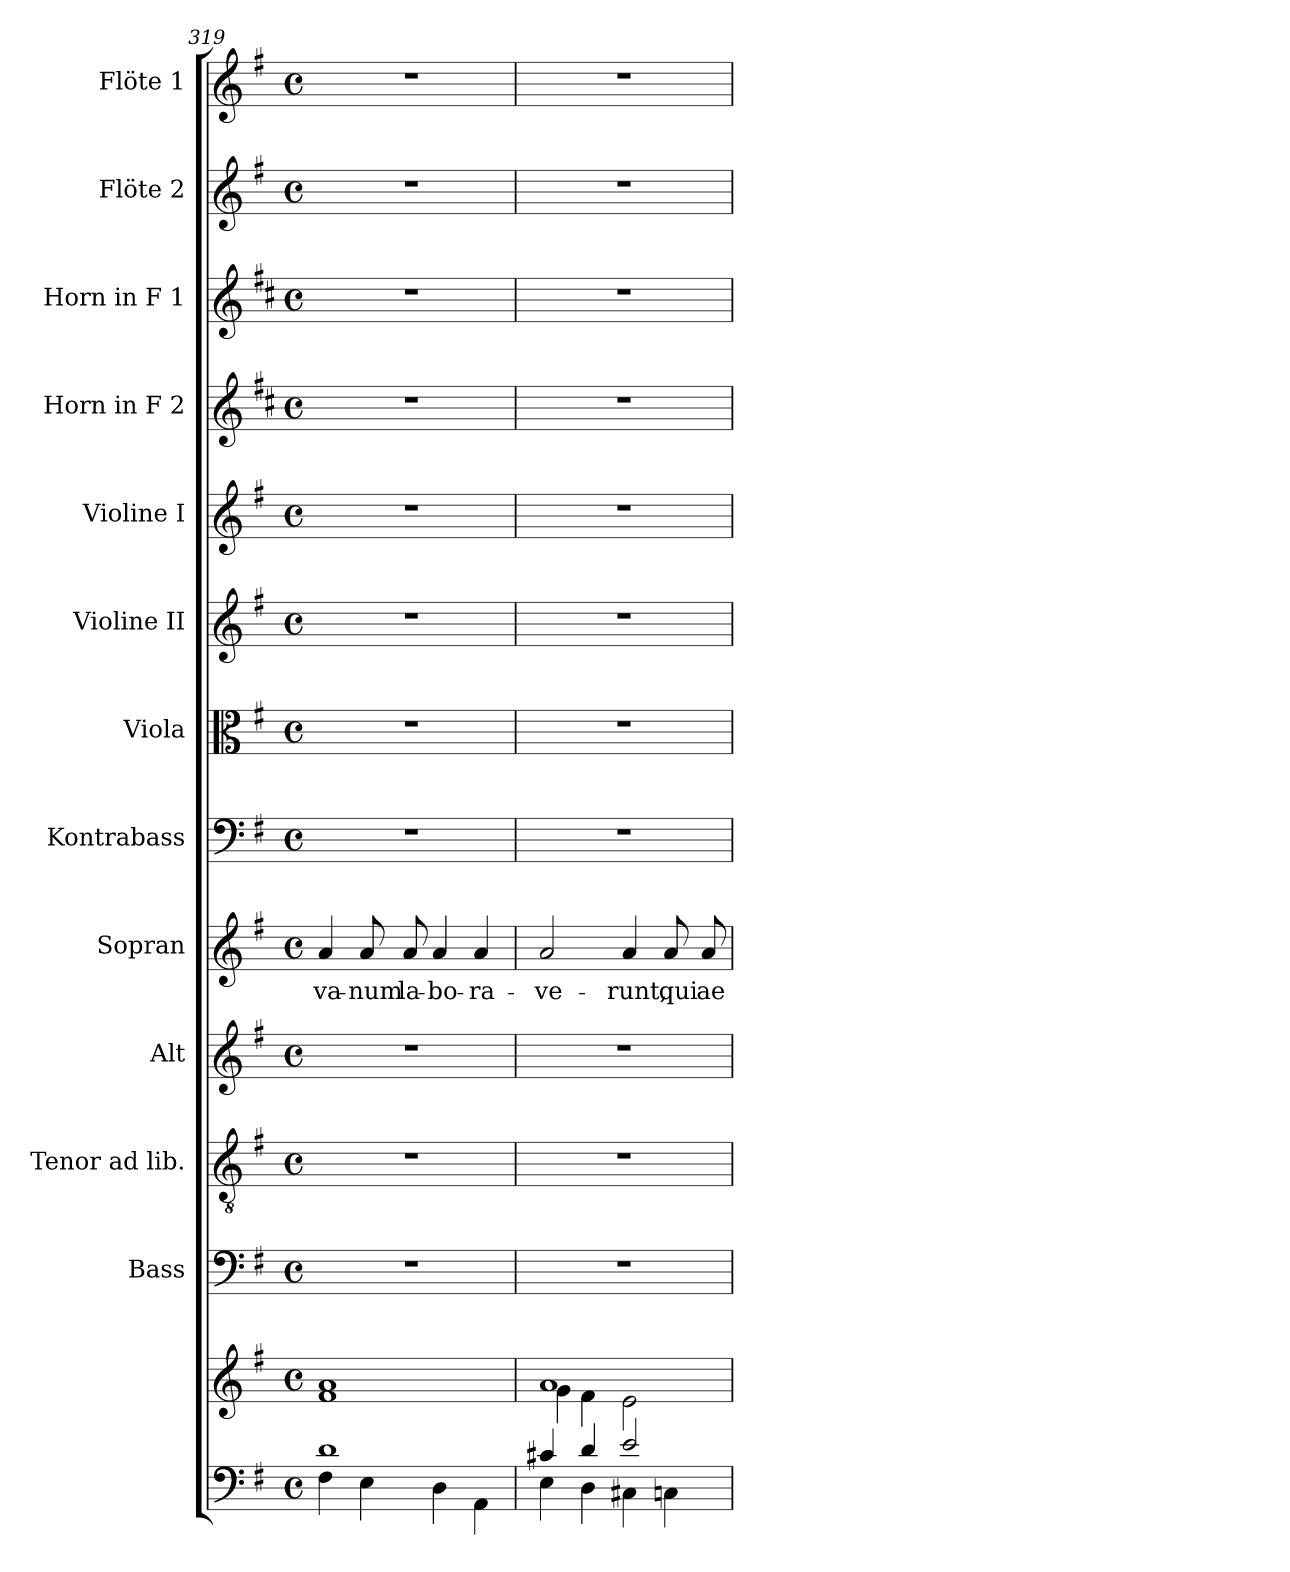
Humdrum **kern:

**kern	**kern	**kern	**kern	**kern	**kern	**text	**kern	**kern	**kern	**kern	**kern	**kern	**kern	**kern
*part13	*part13	*part12	*part11	*part10	*part9	*part9	*part8	*part7	*part6	*part5	*part4	*part3	*part2	*part1
*staff14	*staff13	*staff12	*staff11	*staff10	*staff9	*staff9	*staff8	*staff7	*staff6	*staff5	*staff4	*staff3	*staff2	*staff1
*	*	*I"Bass	*I"Tenor ad lib.	*I"Alt	*I"Sopran	*	*I"Kontrabass	*I"Viola	*I"Violine II	*I"Violine I	*I"Horn in F 2	*I"Horn in F 1	*I"Flöte 2	*I"Flöte 1
*	*	*I'B.	*I'T.	*I'A.	*I'S.	*	*I'Kb.	*I'Vla.	*I'Vl. II	*I'Vl. I	*	*	*I'Fl. 2	*I'Fl. 1
*clefF4	*clefG2	*clefF4	*clefGv2	*clefG2	*clefG2	*	*clefF4	*clefC3	*clefG2	*clefG2	*clefG2	*clefG2	*clefG2	*clefG2
*	*	*	*	*	*	*	*ITrd7c12	*	*	*	*ITrd4c7	*ITrd4c7	*	*
*k[f#]	*k[f#]	*k[f#]	*k[f#]	*k[f#]	*k[f#]	*	*k[f#]	*k[f#]	*k[f#]	*k[f#]	*k[f#]	*k[f#]	*k[f#]	*k[f#]
*G:	*G:	*G:	*G:	*G:	*G:	*	*G:	*G:	*G:	*G:	*G:	*G:	*G:	*G:
*M4/4	*M4/4	*M4/4	*M4/4	*M4/4	*M4/4	*	*M4/4	*M4/4	*M4/4	*M4/4	*M4/4	*M4/4	*M4/4	*M4/4
*met(c)	*met(c)	*met(c)	*met(c)	*met(c)	*met(c)	*	*met(c)	*met(c)	*met(c)	*met(c)	*met(c)	*met(c)	*met(c)	*met(c)
=319	=319	=319	=319	=319	=319	=319	=319	=319	=319	=319	=319	=319	=319	=319
*^	*^	*	*	*	*	*	*	*	*	*	*	*	*	*
!	!	!	!	!	!	!	!	!LO:LY:b	!	!	!	!	!	!	!	!
1d	4F#\	1a	1f#	1r	1r	1r	4a/	-va-	1r	1r	1r	1r	1r	1r	1r	1r
!	!	!	!	!	!	!	!	!LO:LY:b	!	!	!	!	!	!	!	!
.	4E\	.	.	.	.	.	8a/	-num	.	.	.	.	.	.	.	.
!	!	!	!	!	!	!	!	!LO:LY:b	!	!	!	!	!	!	!	!
.	.	.	.	.	.	.	8a/	la-	.	.	.	.	.	.	.	.
!	!	!	!	!	!	!	!	!LO:LY:b	!	!	!	!	!	!	!	!
.	4D\	.	.	.	.	.	4a/	-bo-	.	.	.	.	.	.	.	.
!	!	!	!	!	!	!	!	!LO:LY:b	!	!	!	!	!	!	!	!
.	4AA\	.	.	.	.	.	4a/	-ra-	.	.	.	.	.	.	.	.
=320	=320	=320	=320	=320	=320	=320	=320	=320	=320	=320	=320	=320	=320	=320	=320	=320
!	!	!	!	!	!	!	!	!LO:LY:b	!	!	!	!	!	!	!	!
4c#X/	4E\	1a	4g\	1r	1r	1r	2a/	-ve-	1r	1r	1r	1r	1r	1r	1r	1r
4d/	4D\	.	4f#\	.	.	.	.	.	.	.	.	.	.	.	.	.
!	!	!	!	!	!	!	!	!LO:LY:b	!	!	!	!	!	!	!	!
2e/	4C#X\	.	2e\	.	.	.	4a/	-runt,	.	.	.	.	.	.	.	.
!	!	!	!	!	!	!	!	!LO:LY:b	!	!	!	!	!	!	!	!
.	4Cn\	.	.	.	.	.	8a/	qui	.	.	.	.	.	.	.	.
!	!	!	!	!	!	!	!	!LO:LY:b	!	!	!	!	!	!	!	!
.	.	.	.	.	.	.	8a/	ae-	.	.	.	.	.	.	.	.
*v	*v	*	*	*	*	*	*	*	*	*	*	*	*	*	*	*
*	*v	*v	*	*	*	*	*	*	*	*	*	*	*	*	*
=	=	=	=	=	=	=	=	=	=	=	=	=	=	=
*-	*-	*-	*-	*-	*-	*-	*-	*-	*-	*-	*-	*-	*-	*-
